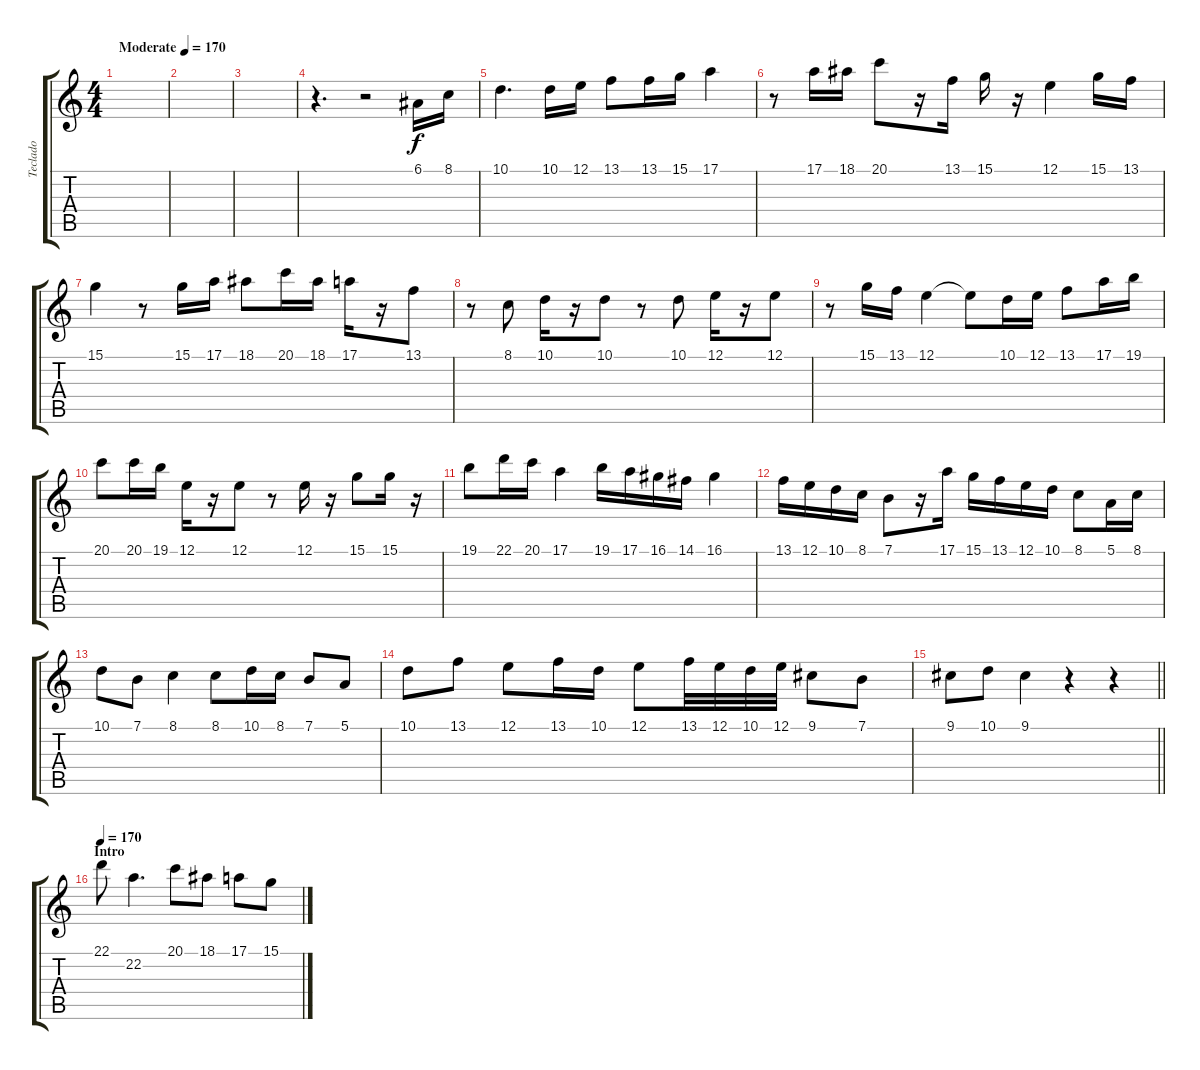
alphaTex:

\track ("Teclado" "Teclado") {instrument violin}
\staff {score tabs}
\tuning (E4 B3 G3 D3 A2 E2) {hide}
\ts (4 4)
\tempo (170 "Moderate")
\tempo 90
\tempo (170 "Moderate")
\clef g2
\ks c
|
|
|
r.4{d} r.2 6.1.16 8.1.16 |
10.1.4{d} 10.1.16 12.1.16 13.1.8 13.1.16 15.1.16 17.1.4 |
r.8 17.1.16 18.1.16 20.1.8 r.16 13.1.16 15.1.16 r.16 12.1.4 15.1.16 13.1.16 |
15.1.4 r.8 15.1.16 17.1.16 18.1.8 20.1.16 18.1.16 17.1.16 r.16 13.1.8 |
r.8 8.1.8 10.1.16 r.16 10.1.8 r.8 10.1.8 12.1.16 r.16 12.1.8 |
r.8 15.1.16 13.1.16 12.1.4 12.1{t}.8 10.1.16 12.1.16 13.1.8 17.1.16 19.1.16 |
20.1.8 20.1.16 19.1.16 12.1.16 r.16 12.1.8 r.8 12.1.16 r.16 15.1.8 15.1.16 r.16 |
19.1.8 22.1.16 20.1.16 17.1.4 19.1.16 17.1.16 16.1.16 14.1.16 16.1.4 |
13.1.16 12.1.16 10.1.16 8.1.16 7.1.8 r.16 17.1.16 15.1.16 13.1.16 12.1.16 10.1.16 8.1.8 5.1.16 8.1.16 |
10.1.8 7.1.8 8.1.4 8.1.8 10.1.16 8.1.16 7.1.8 5.1.8 |
10.1.8 13.1.8 12.1.8 13.1.16 10.1.16 12.1.8 13.1.32 12.1.32 10.1.32 12.1.32 9.1.8 7.1.8 |
\barLineRight lightlight
9.1.8 10.1.8 9.1.4 r.4 r.4 |
\section ("" "Intro")
\tempo 170
22.1.8{volume 13 balance 11 instrument violin} 22.2.4{d} 20.1.8 18.1.8 17.1.8 15.1.8
